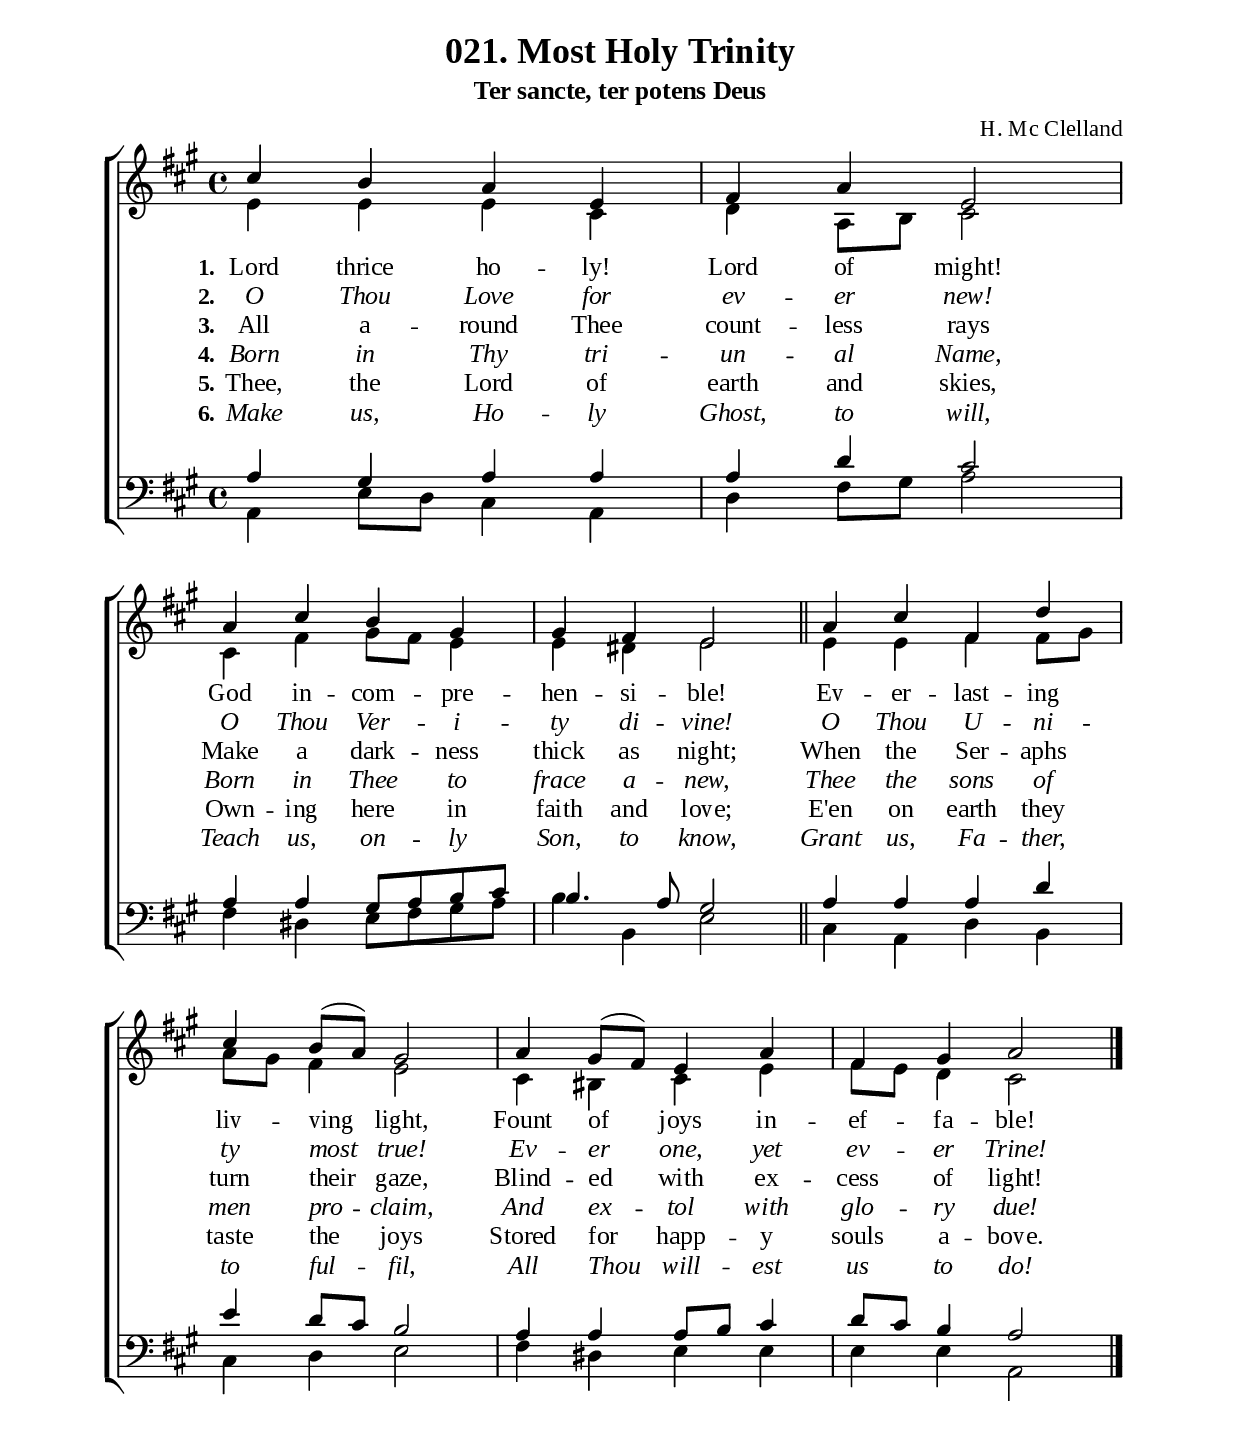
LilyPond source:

%%%%%%%%%%%%%%%%%%%%%%%%%%%%%
% CONTENTS OF THIS DOCUMENT
% 1. Common settings
% 2. Soprano verse music
% 3. Alto verse music
% 4. Tenor verse music
% 5. Basso verse music
% 6. Verse lyrics
% 7. Layout
%%%%%%%%%%%%%%%%%%%%%%%%%%%%%

%%%%%%%%%%%%%%%%%%%%%%%%%%%%%
% 1. Common settings
%%%%%%%%%%%%%%%%%%%%%%%%%%%%%
\version "2.18.2"

\header {
  title = "021. Most Holy Trinity"
  subtitle = "Ter sancte, ter potens Deus"
  %poet = ""
  composer = "H. Mc Clelland"
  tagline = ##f
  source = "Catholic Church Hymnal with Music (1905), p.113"
  %site = ""
}

globalSettings= {
  \key a \major
  \time 4/4
  %\override Score.BarNumber.break-visibility = ##(#t #t #t)
  \override Score.BarNumber.break-visibility = ##(#ft #f #f)
}

verseSettings = {
  \phrasingSlurDashed
}

\paper {
  #(set-paper-size "a4")
  top-margin = 15\mm
  bottom-margin = 15\mm
  left-margin = 20\mm
  right-margin = 20\mm
  indent = #0
  #(define fonts
	 (make-pango-font-tree "Liberation Serif"
	 		       "Liberation Serif"
			       "Liberation Serif"
			       (/ 20 20)))
}

printItalic = \with {
  \override LyricText.font-shape = #'italic
}

%%%%%%%%%%%%%%%%%%%%%%%%%%%%%
% 2. Soprano verse music
%%%%%%%%%%%%%%%%%%%%%%%%%%%%%
musicVerseSoprano = \relative c' { 
  %{  1%} cis'4 b a e |
  %{  2%} fis a e2 \break \bar "|"
  %{  3%} a4 cis b gis |
  %{  4%} gis fis e2 \bar "||"
  %{  5%} a4 cis fis, d' \break \bar "|"
  %{  6%} cis b8 (a) gis2 |
  %{  7%} a4 gis8 (fis) e4 a |
  %{  8%} fis gis a2 \bar "|."
}

%%%%%%%%%%%%%%%%%%%%%%%%%%%%%
% 3. Alto verse music
%%%%%%%%%%%%%%%%%%%%%%%%%%%%%
musicVerseAlto = \relative c' {
  %{  1%} e4 e e cis |
  %{  2%} d a8 b cis2 |
  %{  3%} cis4 fis gis8 fis e4 |
  %{  4%} e dis e2 |
  %{  5%} e4 e fis fis8 gis |
  %{  6%} a gis fis4 e2 |
  %{  7%} cis4 bis cis e |
  %{  8%}fis8 e d4 cis2 
}

%%%%%%%%%%%%%%%%%%%%%%%%%%%%%
% 4. Tenor verse music
%%%%%%%%%%%%%%%%%%%%%%%%%%%%%
musicVerseTenor = \relative c' {
  %{  1%} a4 gis a a |
  %{  2%} a d cis2 |
  %{  3%} a4 a gis8 a b cis |
  %{  4%} b4. a8 gis2 |
  %{  5%} a4 a a d |
  %{  6%} e d8 cis b2 |
  %{  7%} a4 a a8 b cis4 |
  %{  8%} d8 cis b4 a2 
}

%%%%%%%%%%%%%%%%%%%%%%%%%%%%%
% 5. Basso verse music
%%%%%%%%%%%%%%%%%%%%%%%%%%%%%
musicVerseBasso = \relative c {
  %{  1%} a4 e'8 d cis4 a |
  %{  2%} d fis8 gis a2 |
  %{  3%} fis4 dis e8 fis gis a |
  %{  4%} b4 b,4 e2 |
  %{  5%} cis4 a d b |
  %{  6%} cis d e2 |
  %{  7%} fis4 dis e e |
  %{  8%} e e a,2
}

%%%%%%%%%%%%%%%%%%%%%%%%%%%%%
% 6. Verse lyrics
%%%%%%%%%%%%%%%%%%%%%%%%%%%%%
lyricVerseOne = \lyricmode {
  \set stanza = #"1."
  Lord thrice ho -- ly! Lord of might!
  God in -- com -- pre -- hen -- si -- ble!
  Ev -- er -- last -- ing liv -- ving light,
  Fount of joys in -- ef -- fa -- ble!
}

lyricVerseTwo = \lyricmode {
  \set stanza = #"2."
  O Thou Love for ev -- er new!
  O Thou Ver -- i -- ty di -- vine!
  O Thou U -- ni -- ty most true!
  Ev -- er one, yet ev -- er Trine!
}

lyricVerseThree = \lyricmode {
  \set stanza = #"3."
  All a -- round Thee count -- less rays
  Make a dark -- ness thick as night;
  When the Ser -- aphs turn their gaze,
  Blind -- ed with ex -- cess of light!
}
lyricVerseFour = \lyricmode {
  \set stanza = #"4."
  Born in Thy tri -- un -- al Name,
  Born in Thee to frace a -- new,
  Thee the sons of men pro -- claim,
  And ex -- tol with glo -- ry due!
}

lyricVerseFive = \lyricmode {
  \set stanza = #"5."
  Thee, the Lord of earth and skies,
  Own -- ing here in faith and love;
  E'en on earth they taste the joys
  Stored for happ -- y souls a -- bove.
}

lyricVerseSix = \lyricmode {
  \set stanza = #"6."
  Make us, Ho -- ly Ghost, to will,
  Teach us, on -- ly Son, to know,
  Grant us, Fa -- ther, to ful -- fil,
  All Thou will -- est us to do!
}


%%%%%%%%%%%%%%%%%%%%%%%%%%%%%
% 7. Layout
%%%%%%%%%%%%%%%%%%%%%%%%%%%%%
\score {
    \new ChoirStaff <<
      \new Staff <<
        \clef "treble"
        \new Voice = "soprano" {
          \voiceOne \globalSettings \verseSettings \stemUp \slurUp \musicVerseSoprano
        }
        \new Voice = "alto" {
          \voiceTwo \globalSettings \verseSettings \stemDown \slurDown \musicVerseAlto
        }
      >>
      \new Lyrics \lyricsto soprano \lyricVerseOne
      \new Lyrics \printItalic \lyricsto soprano \lyricVerseTwo
      \new Lyrics \lyricsto soprano \lyricVerseThree
      \new Lyrics \printItalic \lyricsto soprano \lyricVerseFour
      \new Lyrics \lyricsto soprano \lyricVerseFive
      \new Lyrics \printItalic \lyricsto soprano \lyricVerseSix
      \new Staff <<
        \clef "bass"
        \new Voice = "tenor" {
          \voiceOne \globalSettings \verseSettings \stemUp \slurUp \musicVerseTenor
        }
        \new Voice = "basso" {
          \voiceTwo \globalSettings \verseSettings \stemDown \slurDown \musicVerseBasso
        }
      >>
    >>
}

